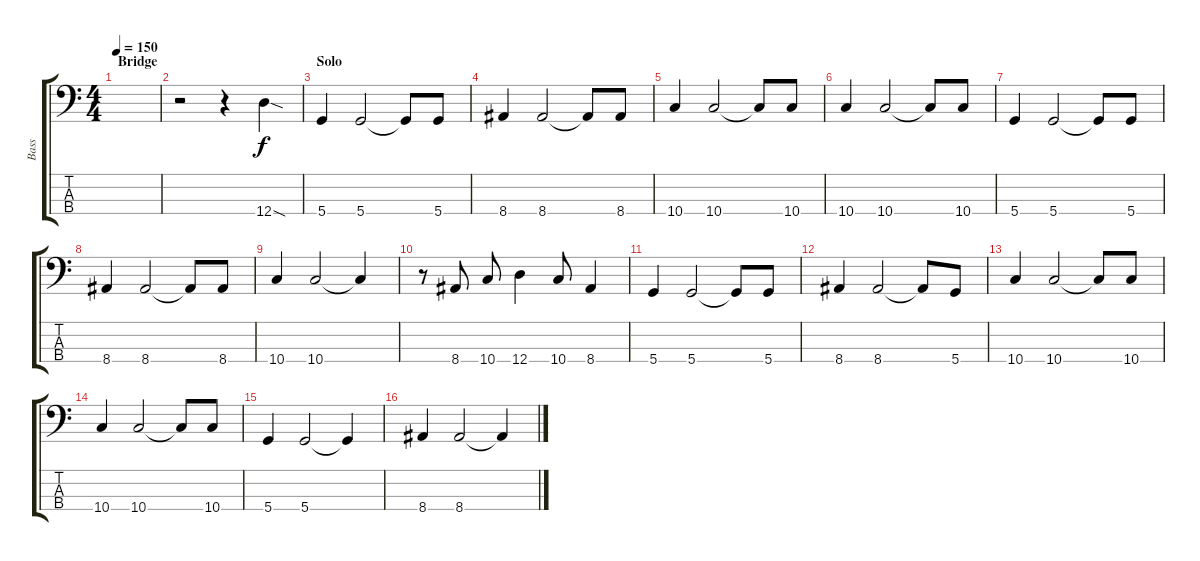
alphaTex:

\track ("Bass" "Bass") {instrument electricbassfinger}
\staff {score tabs}
\tuning (F2 C2 G1 D1) {hide}
\ts (4 4)
\section ("" "Bridge")
\tempo 150
\clef f4
\ks c
|
r.2 r.4 12.4{sod}.4 |
\section ("" "Solo")
5.4.4 5.4.2 5.4{t}.8 5.4.8 |
8.4.4 8.4.2 8.4{t}.8 8.4.8 |
10.4.4 10.4.2 10.4{t}.8 10.4.8 |
10.4.4 10.4.2 10.4{t}.8 10.4.8 |
5.4.4 5.4.2 5.4{t}.8 5.4.8 |
8.4.4 8.4.2 8.4{t}.8 8.4.8 |
10.4.4 10.4.2 10.4{t}.4 |
r.8 8.4.8 10.4.8 12.4.4 10.4.8 8.4.4 |
5.4.4 5.4.2 5.4{t}.8 5.4.8 |
8.4.4 8.4.2 8.4{t}.8 5.4.8 |
10.4.4 10.4.2 10.4{t}.8 10.4.8 |
10.4.4 10.4.2 10.4{t}.8 10.4.8 |
5.4.4 5.4.2 5.4{t}.4 |
8.4.4 8.4.2 8.4{t}.4
